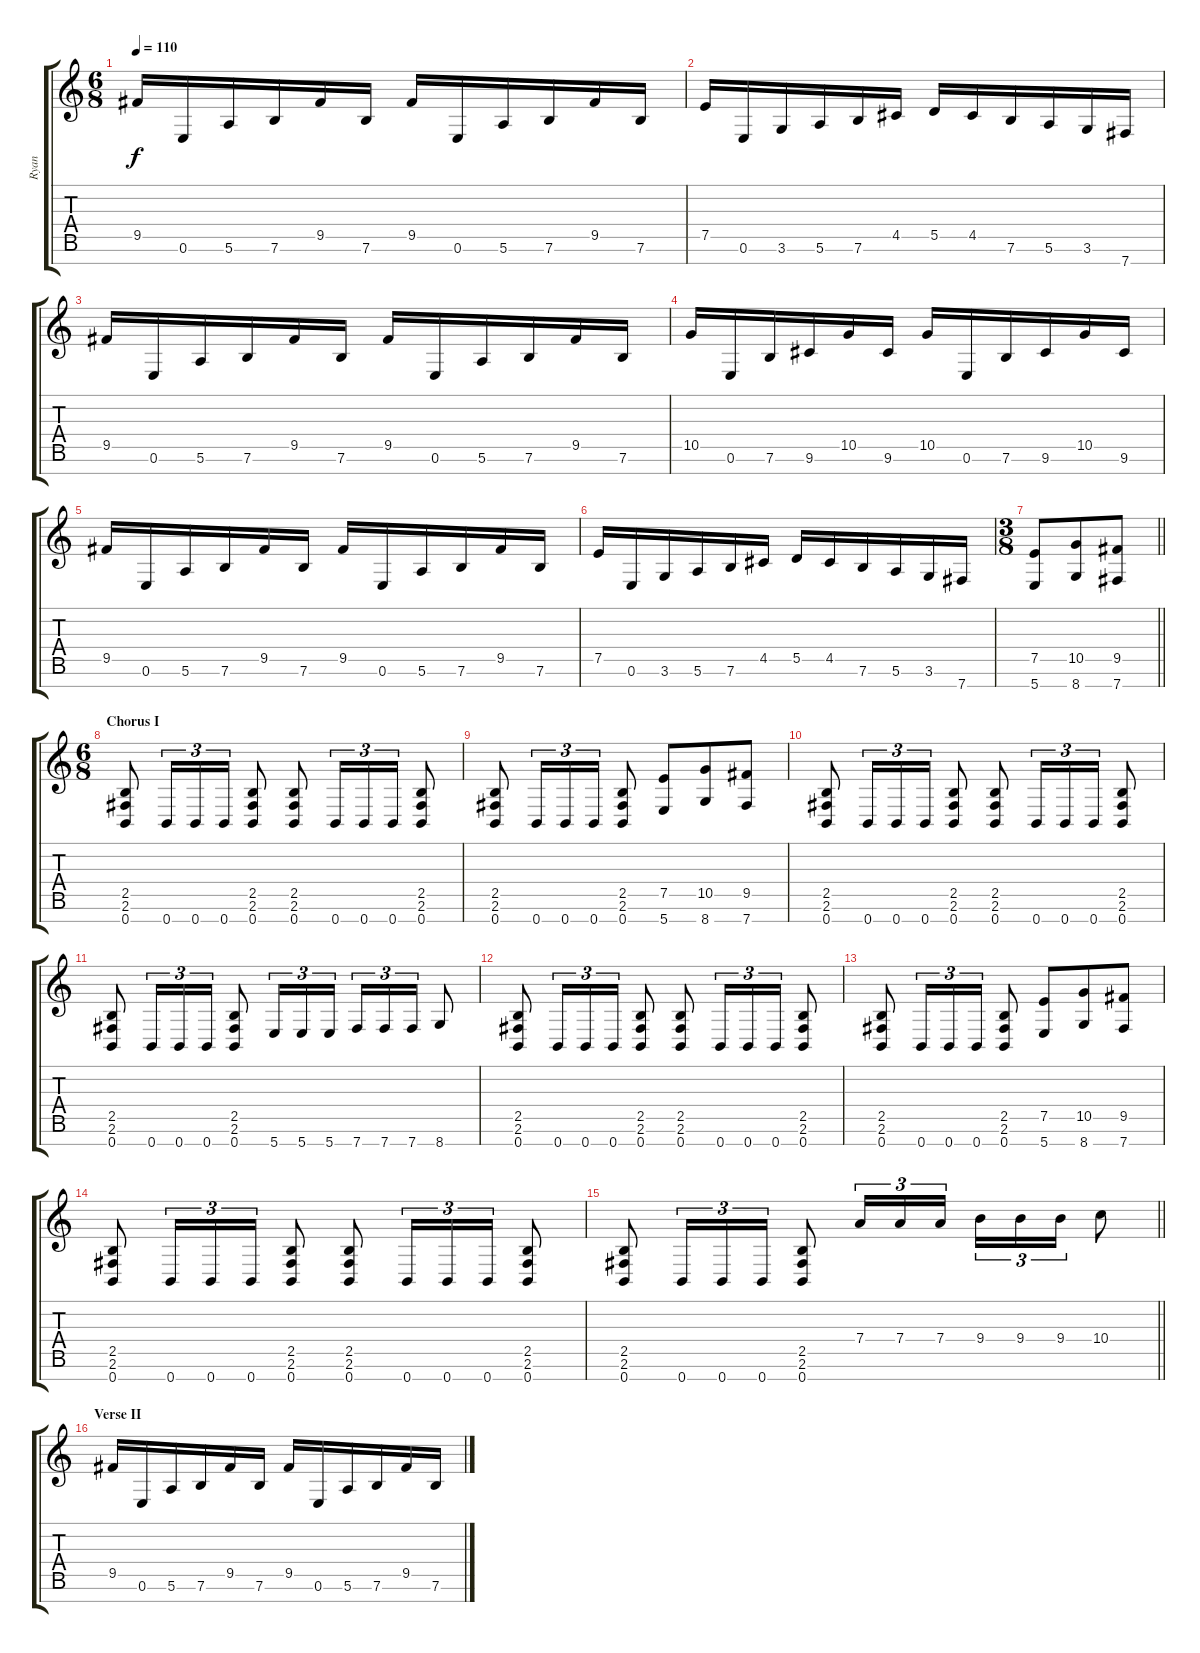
\track ("Ryan" "Ryan") {instrument distortionguitar}
\staff {score tabs}
\tuning (E4 B3 G3 D3 A2 E2 B1) {hide}
\ts (6 8)
\tempo 110
\clef g2
\ks c
9.5.16{dy f} 0.6.16 5.6.16 7.6.16 9.5.16 7.6.16 9.5.16 0.6.16 5.6.16 7.6.16 9.5.16 7.6.16 |
7.5.16 0.6.16 3.6.16 5.6.16 7.6.16 4.5.16 5.5.16 4.5.16 7.6.16 5.6.16 3.6.16 7.7.16 |
9.5.16 0.6.16 5.6.16 7.6.16 9.5.16 7.6.16 9.5.16 0.6.16 5.6.16 7.6.16 9.5.16 7.6.16 |
10.5.16 0.6.16 7.6.16 9.6.16 10.5.16 9.6.16 10.5.16 0.6.16 7.6.16 9.6.16 10.5.16 9.6.16 |
9.5.16 0.6.16 5.6.16 7.6.16 9.5.16 7.6.16 9.5.16 0.6.16 5.6.16 7.6.16 9.5.16 7.6.16 |
7.5.16 0.6.16 3.6.16 5.6.16 7.6.16 4.5.16 5.5.16 4.5.16 7.6.16 5.6.16 3.6.16 7.7.16 |
\ts (3 8)
\barLineRight lightlight
(7.5 5.7).8 (10.5 8.7).8 (9.5 7.7).8 |
\ts (6 8)
\section ("" "Chorus I")
(2.5 2.6 0.7).8 0.7.16{tu (3 2)} 0.7.16{tu (3 2)} 0.7.16{tu (3 2)} (2.5 2.6 0.7).8 (2.5 2.6 0.7).8 0.7.16{tu (3 2)} 0.7.16{tu (3 2)} 0.7.16{tu (3 2)} (2.5 2.6 0.7).8 |
(2.5 2.6 0.7).8 0.7.16{tu (3 2)} 0.7.16{tu (3 2)} 0.7.16{tu (3 2)} (2.5 2.6 0.7).8 (7.5 5.7).8 (10.5 8.7).8 (9.5 7.7).8 |
(2.5 2.6 0.7).8 0.7.16{tu (3 2)} 0.7.16{tu (3 2)} 0.7.16{tu (3 2)} (2.5 2.6 0.7).8 (2.5 2.6 0.7).8 0.7.16{tu (3 2)} 0.7.16{tu (3 2)} 0.7.16{tu (3 2)} (2.5 2.6 0.7).8 |
(2.5 2.6 0.7).8 0.7.16{tu (3 2)} 0.7.16{tu (3 2)} 0.7.16{tu (3 2)} (2.5 2.6 0.7).8 5.7.16{tu (3 2)} 5.7.16{tu (3 2)} 5.7.16{tu (3 2) beam splitsecondary} 7.7.16{tu (3 2)} 7.7.16{tu (3 2)} 7.7.16{tu (3 2)} 8.7.8 |
(2.5 2.6 0.7).8 0.7.16{tu (3 2)} 0.7.16{tu (3 2)} 0.7.16{tu (3 2)} (2.5 2.6 0.7).8 (2.5 2.6 0.7).8 0.7.16{tu (3 2)} 0.7.16{tu (3 2)} 0.7.16{tu (3 2)} (2.5 2.6 0.7).8 |
(2.5 2.6 0.7).8 0.7.16{tu (3 2)} 0.7.16{tu (3 2)} 0.7.16{tu (3 2)} (2.5 2.6 0.7).8 (7.5 5.7).8 (10.5 8.7).8 (9.5 7.7).8 |
(2.5 2.6 0.7).8 0.7.16{tu (3 2)} 0.7.16{tu (3 2)} 0.7.16{tu (3 2)} (2.5 2.6 0.7).8 (2.5 2.6 0.7).8 0.7.16{tu (3 2)} 0.7.16{tu (3 2)} 0.7.16{tu (3 2)} (2.5 2.6 0.7).8 |
\barLineRight lightlight
(2.5 2.6 0.7).8 0.7.16{tu (3 2)} 0.7.16{tu (3 2)} 0.7.16{tu (3 2)} (2.5 2.6 0.7).8 7.4.16{tu (3 2)} 7.4.16{tu (3 2)} 7.4.16{tu (3 2) beam splitsecondary} 9.4.16{tu (3 2)} 9.4.16{tu (3 2)} 9.4.16{tu (3 2)} 10.4.8 |
\section ("" "Verse II")
9.5.16 0.6.16 5.6.16 7.6.16 9.5.16 7.6.16 9.5.16 0.6.16 5.6.16 7.6.16 9.5.16 7.6.16
